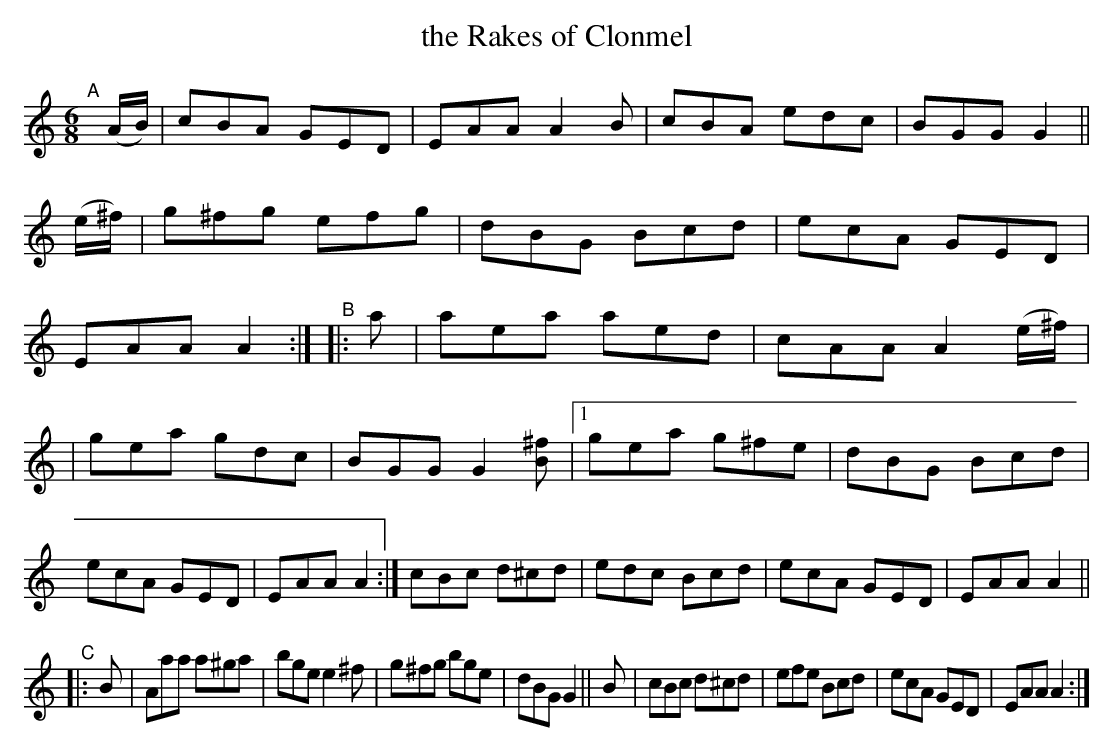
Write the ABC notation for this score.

X:1
T: the Rakes of Clonmel
M: 6/8
L: 1/8
K: Am
"^A"\
[|] (A/B/) | cBA GED | EAA A2B | cBA edc | BGG G2 \
|| (e/^f/) | g^fg efg | dBG Bcd | ecA GED | EAA A2 :|\
"^B"|: a | aea aed | cAA A2 (e/^f/) |
| gea gdc | BGG G2 [B^f] |\
[1 gea g^fe | dBG Bcd | ecA GED | EAA A2 :|[\
2 cBc d^cd | edc Bcd | ecA GED | EAA A2 ||
"^C"\
|: B | Aaa a^ga | bge e2^f | g^fg bge | dBG G2 \
|| B | cBc d^cd | efe Bcd | ecA GED | EAA A2 :|
